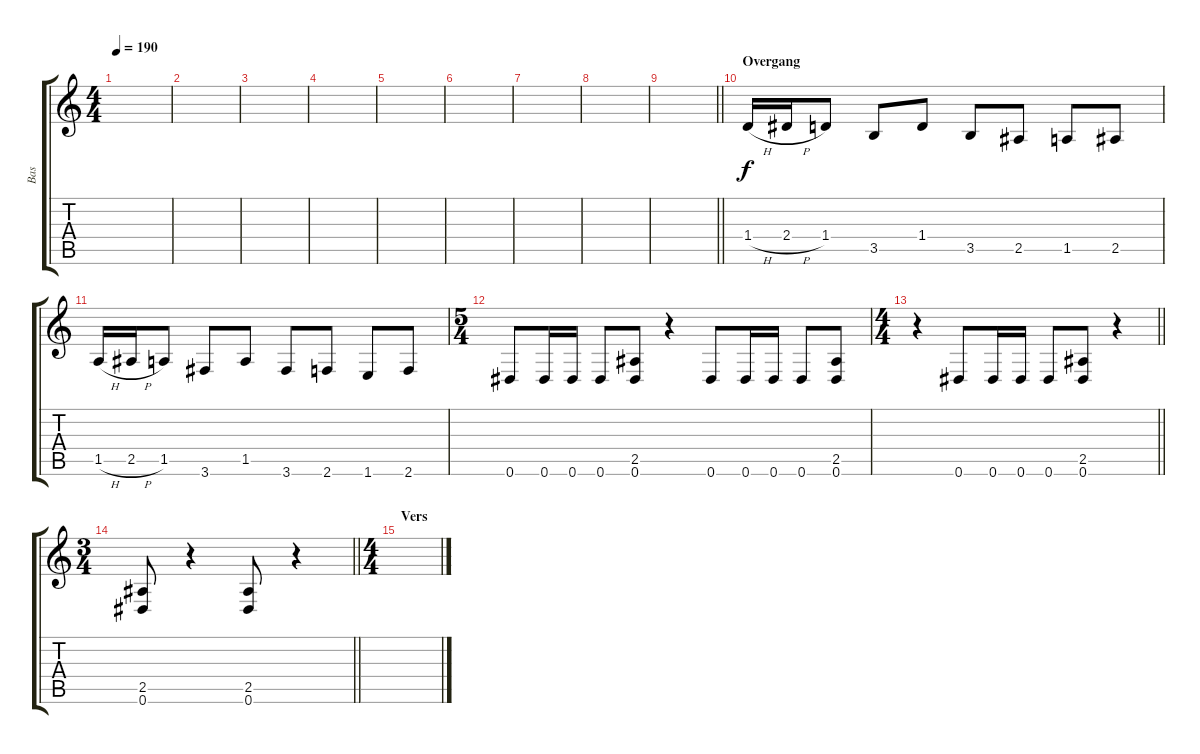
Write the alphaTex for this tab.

\track ("Bas" "Bas") {instrument electricbassfinger}
\staff {score tabs}
\tuning (Eb4 Bb3 Gb3 Db3 Ab2 Eb2) {hide}
\ts (4 4)
\tempo 190
\clef g2
\ks c
|
|
|
|
|
|
|
|
\barLineRight lightlight
|
\section ("" "Overgang")
1.4{h}.16 2.4{h}.16 1.4.8 3.5.8 1.4.8 3.5.8 2.5.8 1.5.8 2.5.8 |
1.5{h}.16 2.5{h}.16 1.5.8 3.6.8 1.5.8 3.6.8 2.6.8 1.6.8 2.6.8 |
\ts (5 4)
0.6.8 0.6.16 0.6.16 0.6.8 (2.5 0.6).8 r.4 0.6.8 0.6.16 0.6.16 0.6.8 (2.5 0.6).8 |
\ts (4 4)
\barLineRight lightlight
r.4 0.6.8 0.6.16 0.6.16 0.6.8 (2.5 0.6).8 r.4 |
\ts (3 4)
\barLineRight lightlight
(2.5 0.6).8 r.4 (2.5 0.6).8 r.4 |
\ts (4 4)
\section ("" "Vers")
